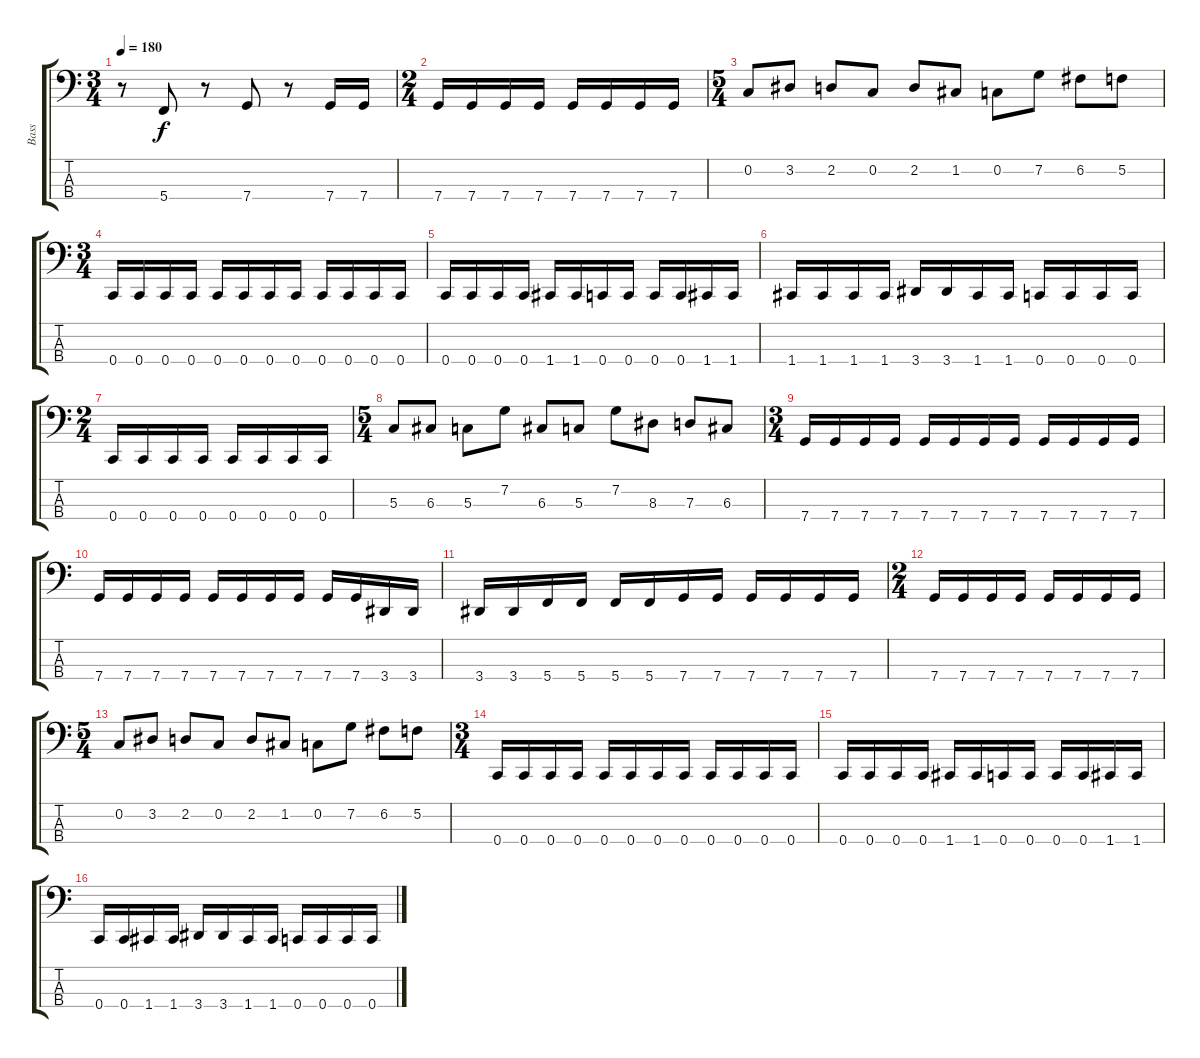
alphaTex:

\track ("Bass" "Bass") {instrument electricbasspick}
\staff {score tabs}
\tuning (F2 C2 G1 C1) {hide}
\ts (3 4)
\tempo 180
\clef f4
\ks c
r.8{dy f} 5.4.8 r.8 7.4.8 r.8 7.4.16 7.4.16 |
\ts (2 4)
7.4.16 7.4.16 7.4.16 7.4.16 7.4.16 7.4.16 7.4.16 7.4.16 |
\ts (5 4)
0.2.8 3.2.8 2.2.8 0.2.8 2.2.8 1.2.8 0.2.8 7.2.8 6.2.8 5.2.8 |
\ts (3 4)
0.4.16 0.4.16 0.4.16 0.4.16 0.4.16 0.4.16 0.4.16 0.4.16 0.4.16 0.4.16 0.4.16 0.4.16 |
0.4.16 0.4.16 0.4.16 0.4.16 1.4.16 1.4.16 0.4.16 0.4.16 0.4.16 0.4.16 1.4.16 1.4.16 |
1.4.16 1.4.16 1.4.16 1.4.16 3.4.16 3.4.16 1.4.16 1.4.16 0.4.16 0.4.16 0.4.16 0.4.16 |
\ts (2 4)
0.4.16 0.4.16 0.4.16 0.4.16 0.4.16 0.4.16 0.4.16 0.4.16 |
\ts (5 4)
5.3.8 6.3.8 5.3.8 7.2.8 6.3.8 5.3.8 7.2.8 8.3.8 7.3.8 6.3.8 |
\ts (3 4)
7.4.16 7.4.16 7.4.16 7.4.16 7.4.16 7.4.16 7.4.16 7.4.16 7.4.16 7.4.16 7.4.16 7.4.16 |
7.4.16 7.4.16 7.4.16 7.4.16 7.4.16 7.4.16 7.4.16 7.4.16 7.4.16 7.4.16 3.4.16 3.4.16 |
3.4.16 3.4.16 5.4.16 5.4.16 5.4.16 5.4.16 7.4.16 7.4.16 7.4.16 7.4.16 7.4.16 7.4.16 |
\ts (2 4)
7.4.16 7.4.16 7.4.16 7.4.16 7.4.16 7.4.16 7.4.16 7.4.16 |
\ts (5 4)
0.2.8 3.2.8 2.2.8 0.2.8 2.2.8 1.2.8 0.2.8 7.2.8 6.2.8 5.2.8 |
\ts (3 4)
0.4.16 0.4.16 0.4.16 0.4.16 0.4.16 0.4.16 0.4.16 0.4.16 0.4.16 0.4.16 0.4.16 0.4.16 |
0.4.16 0.4.16 0.4.16 0.4.16 1.4.16 1.4.16 0.4.16 0.4.16 0.4.16 0.4.16 1.4.16 1.4.16 |
0.4.16 0.4.16 1.4.16 1.4.16 3.4.16 3.4.16 1.4.16 1.4.16 0.4.16 0.4.16 0.4.16 0.4.16
